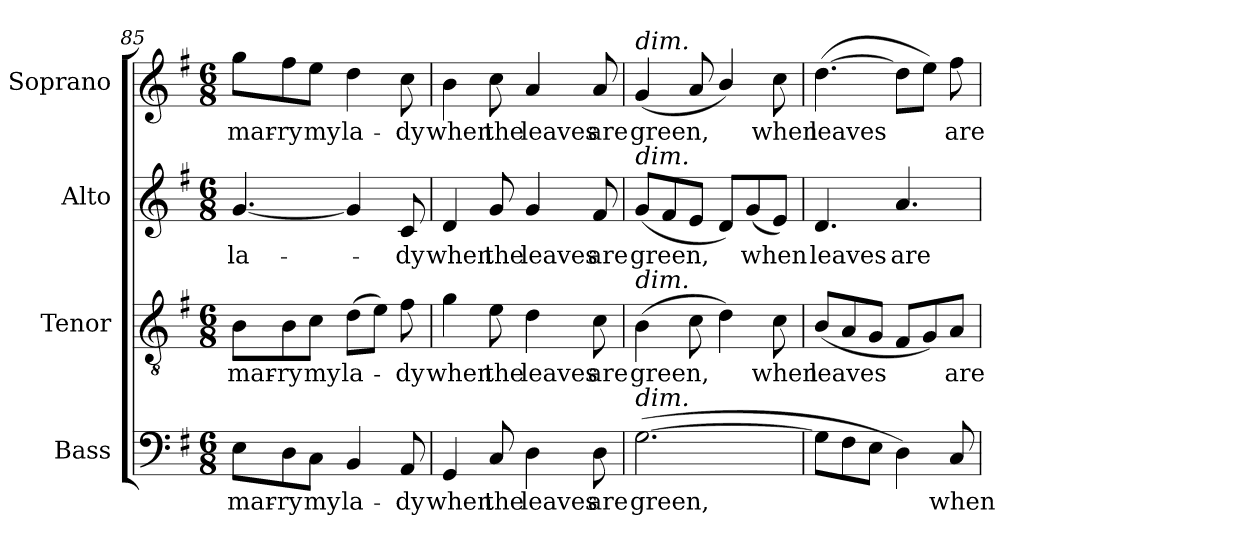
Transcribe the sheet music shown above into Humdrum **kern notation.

**kern	**text	**kern	**text	**kern	**text	**kern	**text
*part4	*part4	*part3	*part3	*part2	*part2	*part1	*part1
*staff4	*staff4	*staff3	*staff3	*staff2	*staff2	*staff1	*staff1
*I"Bass	*	*I"Tenor	*	*I"Alto	*	*I"Soprano	*
*I'B.	*	*I'T.	*	*I'A.	*	*I'S.	*
*clefF4	*	*clefGv2	*	*clefG2	*	*clefG2	*
*	*	*ITrd7c12	*	*	*	*	*
*k[f#]	*	*k[f#]	*	*k[f#]	*	*k[f#]	*
*G:	*	*G:	*	*G:	*	*G:	*
*M6/8	*	*M6/8	*	*M6/8	*	*M6/8	*
=85	=85	=85	=85	=85	=85	=85	=85
!	!LO:LY:b:color=#000000	!	!	!	!	!	!
!	!	!	!LO:LY:b:color=#000000	!	!	!	!
!	!	!	!	!	!LO:LY:b:color=#000000	!	!
!	!	!	!	!	!	!	!LO:LY:b:color=#000000
8Ei\L	mar-	8BBi\L	mar-	[4.gi/	la-	8ggi\L	mar-
!	!LO:LY:b:color=#000000	!	!	!	!	!	!
!	!	!	!LO:LY:b:color=#000000	!	!	!	!
!	!	!	!	!	!	!	!LO:LY:b:color=#000000
8Di\	-ry	8BBi\	-ry	.	.	8ff#i\	-ry
!	!LO:LY:b:color=#000000	!	!	!	!	!	!
!	!	!	!LO:LY:b:color=#000000	!	!	!	!
!	!	!	!	!	!	!	!LO:LY:b:color=#000000
8Ci\J	my	8Ci\J	my	.	.	8eei\J	my
!	!LO:LY:b:color=#000000	!	!	!	!	!	!
!	!	!	!LO:LY:b:color=#000000	!	!	!	!
!	!	!	!	!	!	!	!LO:LY:b:color=#000000
4BBi/	la-	(8Di\L	la-	4gi/]	.	4ddi\	la-
.	.	8Ei\J)	.	.	.	.	.
!	!LO:LY:b:color=#000000	!	!	!	!	!	!
!	!	!	!LO:LY:b:color=#000000	!	!	!	!
!	!	!	!	!	!LO:LY:b:color=#000000	!	!
!	!	!	!	!	!	!	!LO:LY:b:color=#000000
8AAi/	-dy	8F#i\	-dy	8ci/	-dy	8cci\	-dy
=86	=86	=86	=86	=86	=86	=86	=86
!	!LO:LY:b:color=#000000	!	!	!	!	!	!
!	!	!	!LO:LY:b:color=#000000	!	!	!	!
!	!	!	!	!	!LO:LY:b:color=#000000	!	!
!	!	!	!	!	!	!	!LO:LY:b:color=#000000
4GGi/	when	4Gi\	when	4di/	when	4bi\	when
!	!LO:LY:b:color=#000000	!	!	!	!	!	!
!	!	!	!LO:LY:b:color=#000000	!	!	!	!
!	!	!	!	!	!LO:LY:b:color=#000000	!	!
!	!	!	!	!	!	!	!LO:LY:b:color=#000000
8Ci/	the	8Ei\	the	8gi/	the	8cci\	the
!	!LO:LY:b:color=#000000	!	!	!	!	!	!
!	!	!	!LO:LY:b:color=#000000	!	!	!	!
!	!	!	!	!	!LO:LY:b:color=#000000	!	!
!	!	!	!	!	!	!	!LO:LY:b:color=#000000
4Di\	leaves	4Di\	leaves	4gi/	leaves	4ai/	leaves
!	!LO:LY:b:color=#000000	!	!	!	!	!	!
!	!	!	!LO:LY:b:color=#000000	!	!	!	!
!	!	!	!	!	!LO:LY:b:color=#000000	!	!
!	!	!	!	!	!	!	!LO:LY:b:color=#000000
8Di\	are	8Ci\	are	8f#i/	are	8ai/	are
!!LO:LB:g=z
=87	=87	=87	=87	=87	=87	=87	=87
!	!LO:LY:b:color=#000000	!	!	!	!	!	!
!	!	!	!LO:LY:b:color=#000000	!	!	!	!
!	!	!	!	!	!LO:LY:b:color=#000000	!	!
!	!	!	!	!	!	!LO:TX:a:i:t=dim.	!
!	!	!	!	!LO:TX:a:i:t=dim.	!	!	!
!	!	!LO:TX:a:i:t=dim.	!	!	!	!	!
!LO:TX:a:i:t=dim.	!	!	!	!	!	!	!
!	!	!	!	!	!	!	!LO:LY:b:color=#000000
([2.Gi\	green,	(4BBi\	green,	(8gi/L	green,	(4gi/	green,
.	.	.	.	8f#i/	.	.	.
.	.	8Ci\	.	8ei/J	.	8ai/	.
.	.	4Di\)	.	8di/L)	.	4bi/)	.
!	!	!	!	!	!LO:LY:b:color=#000000	!	!
.	.	.	.	(8gi/	when	.	.
!	!	!	!LO:LY:b:color=#000000	!	!	!	!
!	!	!	!	!	!	!	!LO:LY:b:color=#000000
.	.	8Ci\	when	8ei/J)	.	8cci\	when
=88	=88	=88	=88	=88	=88	=88	=88
!	!	!	!LO:LY:b:color=#000000	!	!	!	!
!	!	!	!	!	!LO:LY:b:color=#000000	!	!
!	!	!	!	!	!	!	!LO:LY:b:color=#000000
8Gi\L]	.	(8BBi/L	leaves	4.di/	leaves	([4.ddi\	leaves
8F#i\	.	8AAi/	.	.	.	.	.
8Ei\J	.	8GGi/J	.	.	.	.	.
!	!	!	!	!	!LO:LY:b:color=#000000	!	!
4Di\)	.	8FF#i/L	.	4.ai/	are	8ddi\L]	.
.	.	8GGi/)	.	.	.	8eei\J)	.
!	!LO:LY:b:color=#000000	!	!	!	!	!	!
!	!	!	!LO:LY:b:color=#000000	!	!	!	!
!	!	!	!	!	!	!	!LO:LY:b:color=#000000
8Ci/	when	8AAi/J	are	.	.	8ff#i\	are
=	=	=	=	=	=	=	=
*-	*-	*-	*-	*-	*-	*-	*-
